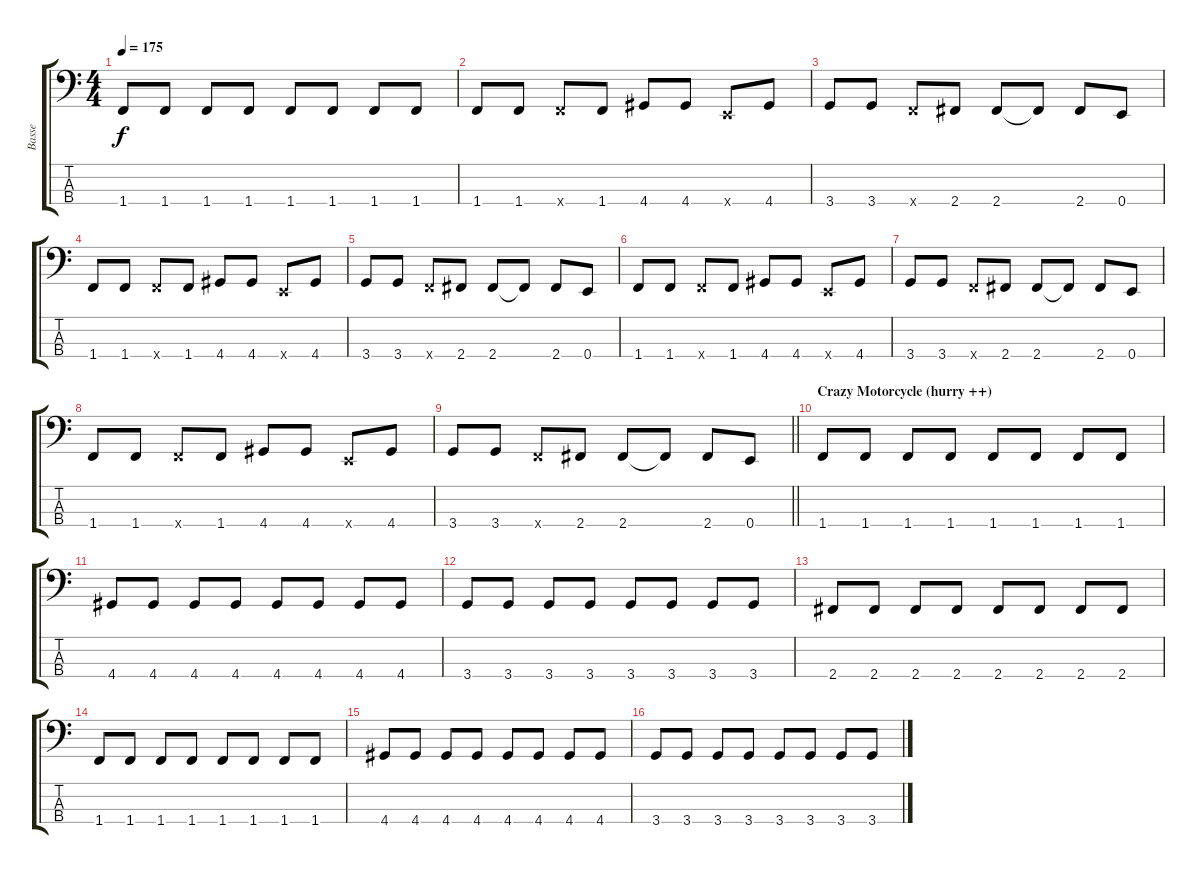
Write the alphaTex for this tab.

\track ("Basse" "Basse") {instrument electricbassfinger}
\staff {score tabs}
\tuning (G2 D2 A1 E1) {hide}
\ts (4 4)
\tempo 175
\clef f4
\ks c
1.4.8{dy f} 1.4.8 1.4.8 1.4.8 1.4.8 1.4.8 1.4.8 1.4.8 |
1.4.8 1.4.8 1.4{x}.8 1.4.8 4.4.8 4.4.8 0.4{x}.8 4.4.8 |
3.4.8 3.4.8 1.4{x}.8 2.4.8 2.4.8 2.4{t}.8 2.4.8 0.4.8 |
1.4.8 1.4.8 1.4{x}.8 1.4.8 4.4.8 4.4.8 0.4{x}.8 4.4.8 |
3.4.8 3.4.8 1.4{x}.8 2.4.8 2.4.8 2.4{t}.8 2.4.8 0.4.8 |
1.4.8 1.4.8 1.4{x}.8 1.4.8 4.4.8 4.4.8 0.4{x}.8 4.4.8 |
3.4.8 3.4.8 1.4{x}.8 2.4.8 2.4.8 2.4{t}.8 2.4.8 0.4.8 |
1.4.8 1.4.8 1.4{x}.8 1.4.8 4.4.8 4.4.8 0.4{x}.8 4.4.8 |
\barLineRight lightlight
3.4.8 3.4.8 1.4{x}.8 2.4.8 2.4.8 2.4{t}.8 2.4.8 0.4.8 |
\section ("" "Crazy Motorcycle (hurry ++)")
1.4.8 1.4.8 1.4.8 1.4.8 1.4.8 1.4.8 1.4.8 1.4.8 |
4.4.8 4.4.8 4.4.8 4.4.8 4.4.8 4.4.8 4.4.8 4.4.8 |
3.4.8 3.4.8 3.4.8 3.4.8 3.4.8 3.4.8 3.4.8 3.4.8 |
2.4.8 2.4.8 2.4.8 2.4.8 2.4.8 2.4.8 2.4.8 2.4.8 |
1.4.8 1.4.8 1.4.8 1.4.8 1.4.8 1.4.8 1.4.8 1.4.8 |
4.4.8 4.4.8 4.4.8 4.4.8 4.4.8 4.4.8 4.4.8 4.4.8 |
3.4.8 3.4.8 3.4.8 3.4.8 3.4.8 3.4.8 3.4.8 3.4.8
